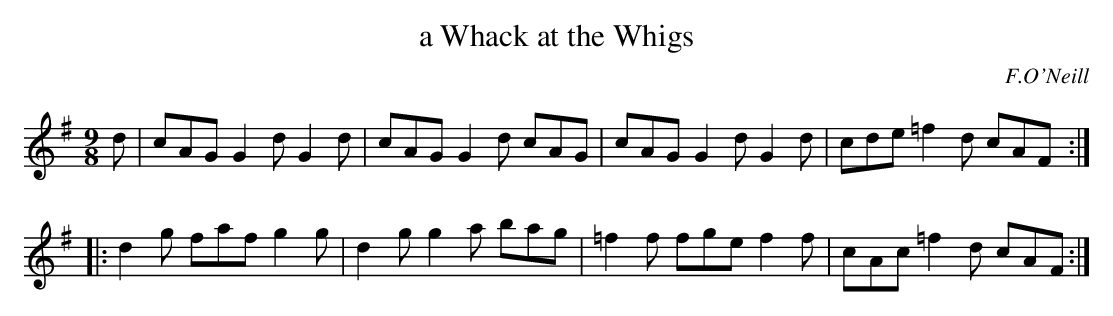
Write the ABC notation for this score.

X:1
T: a Whack at the Whigs
O: F.O'Neill
M: 9/8
K: G
d |\
cAG G2d G2d | cAG  G2d cAG |\
cAG G2d G2d | cde =f2d cAF :|
|:\
 d2g faf g2g | d2g  g2a bag |\
=f2f fge f2f | cAc =f2d cAF :|
